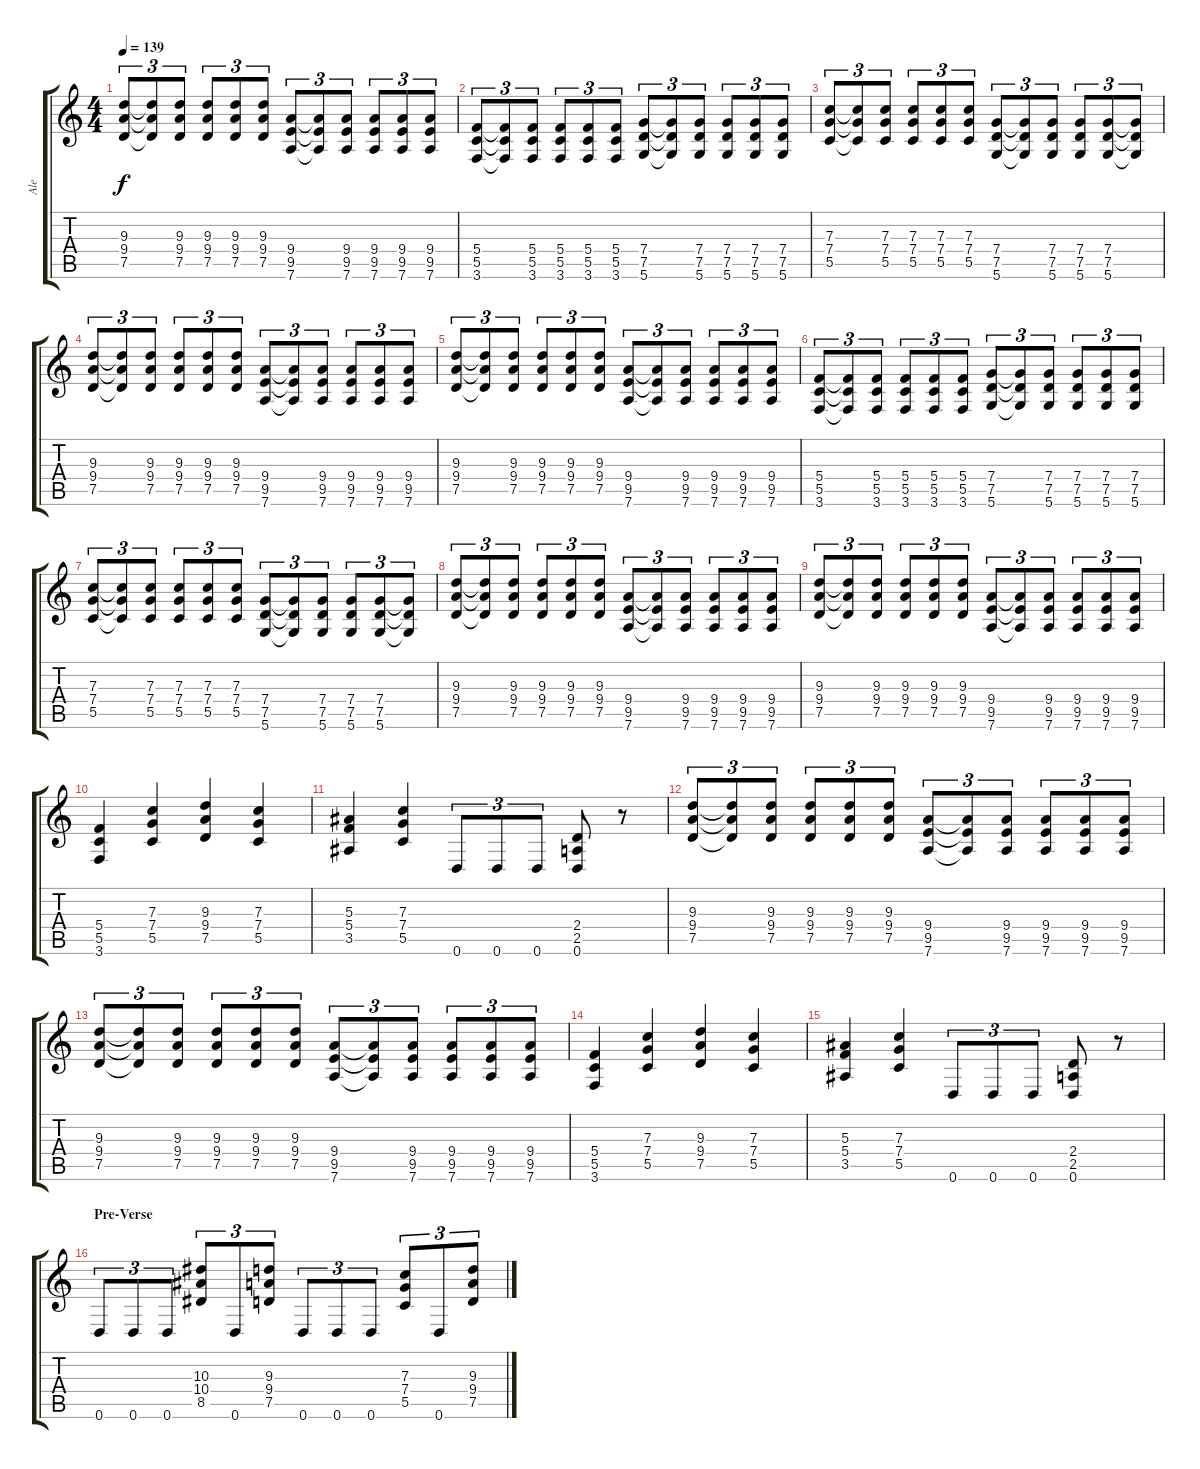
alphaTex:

\track ("Ale" "Ale") {instrument distortionguitar}
\staff {score tabs}
\tuning (D4 A3 F3 C3 G2 D2) {hide}
\ts (4 4)
\tempo 139
\clef g2
\ks c
(9.3 9.4 7.5).8{tu (3 2) dy f} (9.3{t} 9.4{t} 7.5{t}).8{tu (3 2)} (9.3 9.4 7.5).8{tu (3 2)} (9.3 9.4 7.5).8{tu (3 2)} (9.3 9.4 7.5).8{tu (3 2)} (9.3 9.4 7.5).8{tu (3 2)} (9.4 9.5 7.6).8{tu (3 2)} (9.4{t} 9.5{t} 7.6{t}).8{tu (3 2)} (9.4 9.5 7.6).8{tu (3 2)} (9.4 9.5 7.6).8{tu (3 2)} (9.4 9.5 7.6).8{tu (3 2)} (9.4 9.5 7.6).8{tu (3 2)} |
(5.4 5.5 3.6).8{tu (3 2)} (5.4{t} 5.5{t} 3.6{t}).8{tu (3 2)} (5.4 5.5 3.6).8{tu (3 2)} (5.4 5.5 3.6).8{tu (3 2)} (5.4 5.5 3.6).8{tu (3 2)} (5.4 5.5 3.6).8{tu (3 2)} (7.4 7.5 5.6).8{tu (3 2)} (7.4{t} 7.5{t} 5.6{t}).8{tu (3 2)} (7.4 7.5 5.6).8{tu (3 2)} (7.4 7.5 5.6).8{tu (3 2)} (7.4 7.5 5.6).8{tu (3 2)} (7.4 7.5 5.6).8{tu (3 2)} |
(7.3 7.4 5.5).8{tu (3 2)} (7.3{t} 7.4{t} 5.5{t}).8{tu (3 2)} (7.3 7.4 5.5).8{tu (3 2)} (7.3 7.4 5.5).8{tu (3 2)} (7.3 7.4 5.5).8{tu (3 2)} (7.3 7.4 5.5).8{tu (3 2)} (7.4 7.5 5.6).8{tu (3 2)} (7.4{t} 7.5{t} 5.6{t}).8{tu (3 2)} (7.4 7.5 5.6).8{tu (3 2)} (7.4 7.5 5.6).8{tu (3 2)} (7.4 7.5 5.6).8{tu (3 2)} (7.4{t} 7.5{t} 5.6{t}).8{tu (3 2)} |
(9.3 9.4 7.5).8{tu (3 2)} (9.3{t} 9.4{t} 7.5{t}).8{tu (3 2)} (9.3 9.4 7.5).8{tu (3 2)} (9.3 9.4 7.5).8{tu (3 2)} (9.3 9.4 7.5).8{tu (3 2)} (9.3 9.4 7.5).8{tu (3 2)} (9.4 9.5 7.6).8{tu (3 2)} (9.4{t} 9.5{t} 7.6{t}).8{tu (3 2)} (9.4 9.5 7.6).8{tu (3 2)} (9.4 9.5 7.6).8{tu (3 2)} (9.4 9.5 7.6).8{tu (3 2)} (9.4 9.5 7.6).8{tu (3 2)} |
(9.3 9.4 7.5).8{tu (3 2)} (9.3{t} 9.4{t} 7.5{t}).8{tu (3 2)} (9.3 9.4 7.5).8{tu (3 2)} (9.3 9.4 7.5).8{tu (3 2)} (9.3 9.4 7.5).8{tu (3 2)} (9.3 9.4 7.5).8{tu (3 2)} (9.4 9.5 7.6).8{tu (3 2)} (9.4{t} 9.5{t} 7.6{t}).8{tu (3 2)} (9.4 9.5 7.6).8{tu (3 2)} (9.4 9.5 7.6).8{tu (3 2)} (9.4 9.5 7.6).8{tu (3 2)} (9.4 9.5 7.6).8{tu (3 2)} |
(5.4 5.5 3.6).8{tu (3 2)} (5.4{t} 5.5{t} 3.6{t}).8{tu (3 2)} (5.4 5.5 3.6).8{tu (3 2)} (5.4 5.5 3.6).8{tu (3 2)} (5.4 5.5 3.6).8{tu (3 2)} (5.4 5.5 3.6).8{tu (3 2)} (7.4 7.5 5.6).8{tu (3 2)} (7.4{t} 7.5{t} 5.6{t}).8{tu (3 2)} (7.4 7.5 5.6).8{tu (3 2)} (7.4 7.5 5.6).8{tu (3 2)} (7.4 7.5 5.6).8{tu (3 2)} (7.4 7.5 5.6).8{tu (3 2)} |
(7.3 7.4 5.5).8{tu (3 2)} (7.3{t} 7.4{t} 5.5{t}).8{tu (3 2)} (7.3 7.4 5.5).8{tu (3 2)} (7.3 7.4 5.5).8{tu (3 2)} (7.3 7.4 5.5).8{tu (3 2)} (7.3 7.4 5.5).8{tu (3 2)} (7.4 7.5 5.6).8{tu (3 2)} (7.4{t} 7.5{t} 5.6{t}).8{tu (3 2)} (7.4 7.5 5.6).8{tu (3 2)} (7.4 7.5 5.6).8{tu (3 2)} (7.4 7.5 5.6).8{tu (3 2)} (7.4{t} 7.5{t} 5.6{t}).8{tu (3 2)} |
(9.3 9.4 7.5).8{tu (3 2)} (9.3{t} 9.4{t} 7.5{t}).8{tu (3 2)} (9.3 9.4 7.5).8{tu (3 2)} (9.3 9.4 7.5).8{tu (3 2)} (9.3 9.4 7.5).8{tu (3 2)} (9.3 9.4 7.5).8{tu (3 2)} (9.4 9.5 7.6).8{tu (3 2)} (9.4{t} 9.5{t} 7.6{t}).8{tu (3 2)} (9.4 9.5 7.6).8{tu (3 2)} (9.4 9.5 7.6).8{tu (3 2)} (9.4 9.5 7.6).8{tu (3 2)} (9.4 9.5 7.6).8{tu (3 2)} |
(9.3 9.4 7.5).8{tu (3 2)} (9.3{t} 9.4{t} 7.5{t}).8{tu (3 2)} (9.3 9.4 7.5).8{tu (3 2)} (9.3 9.4 7.5).8{tu (3 2)} (9.3 9.4 7.5).8{tu (3 2)} (9.3 9.4 7.5).8{tu (3 2)} (9.4 9.5 7.6).8{tu (3 2)} (9.4{t} 9.5{t} 7.6{t}).8{tu (3 2)} (9.4 9.5 7.6).8{tu (3 2)} (9.4 9.5 7.6).8{tu (3 2)} (9.4 9.5 7.6).8{tu (3 2)} (9.4 9.5 7.6).8{tu (3 2)} |
(5.4 5.5 3.6).4 (7.3 7.4 5.5).4 (9.3 9.4 7.5).4 (7.3 7.4 5.5).4 |
(5.3 5.4 3.5).4 (7.3 7.4 5.5).4 0.6.8{tu (3 2)} 0.6.8{tu (3 2)} 0.6.8{tu (3 2)} (2.4 2.5 0.6).8 r.8 |
(9.3 9.4 7.5).8{tu (3 2)} (9.3{t} 9.4{t} 7.5{t}).8{tu (3 2)} (9.3 9.4 7.5).8{tu (3 2)} (9.3 9.4 7.5).8{tu (3 2)} (9.3 9.4 7.5).8{tu (3 2)} (9.3 9.4 7.5).8{tu (3 2)} (9.4 9.5 7.6).8{tu (3 2)} (9.4{t} 9.5{t} 7.6{t}).8{tu (3 2)} (9.4 9.5 7.6).8{tu (3 2)} (9.4 9.5 7.6).8{tu (3 2)} (9.4 9.5 7.6).8{tu (3 2)} (9.4 9.5 7.6).8{tu (3 2)} |
(9.3 9.4 7.5).8{tu (3 2)} (9.3{t} 9.4{t} 7.5{t}).8{tu (3 2)} (9.3 9.4 7.5).8{tu (3 2)} (9.3 9.4 7.5).8{tu (3 2)} (9.3 9.4 7.5).8{tu (3 2)} (9.3 9.4 7.5).8{tu (3 2)} (9.4 9.5 7.6).8{tu (3 2)} (9.4{t} 9.5{t} 7.6{t}).8{tu (3 2)} (9.4 9.5 7.6).8{tu (3 2)} (9.4 9.5 7.6).8{tu (3 2)} (9.4 9.5 7.6).8{tu (3 2)} (9.4 9.5 7.6).8{tu (3 2)} |
(5.4 5.5 3.6).4 (7.3 7.4 5.5).4 (9.3 9.4 7.5).4 (7.3 7.4 5.5).4 |
(5.3 5.4 3.5).4 (7.3 7.4 5.5).4 0.6.8{tu (3 2)} 0.6.8{tu (3 2)} 0.6.8{tu (3 2)} (2.4 2.5 0.6).8 r.8 |
\section ("" "Pre-Verse")
0.6.8{tu (3 2)} 0.6.8{tu (3 2)} 0.6.8{tu (3 2)} (10.3 10.4 8.5).8{tu (3 2)} 0.6.8{tu (3 2)} (9.3 9.4 7.5).8{tu (3 2)} 0.6.8{tu (3 2)} 0.6.8{tu (3 2)} 0.6.8{tu (3 2)} (7.3 7.4 5.5).8{tu (3 2)} 0.6.8{tu (3 2)} (9.3 9.4 7.5).8{tu (3 2)}
